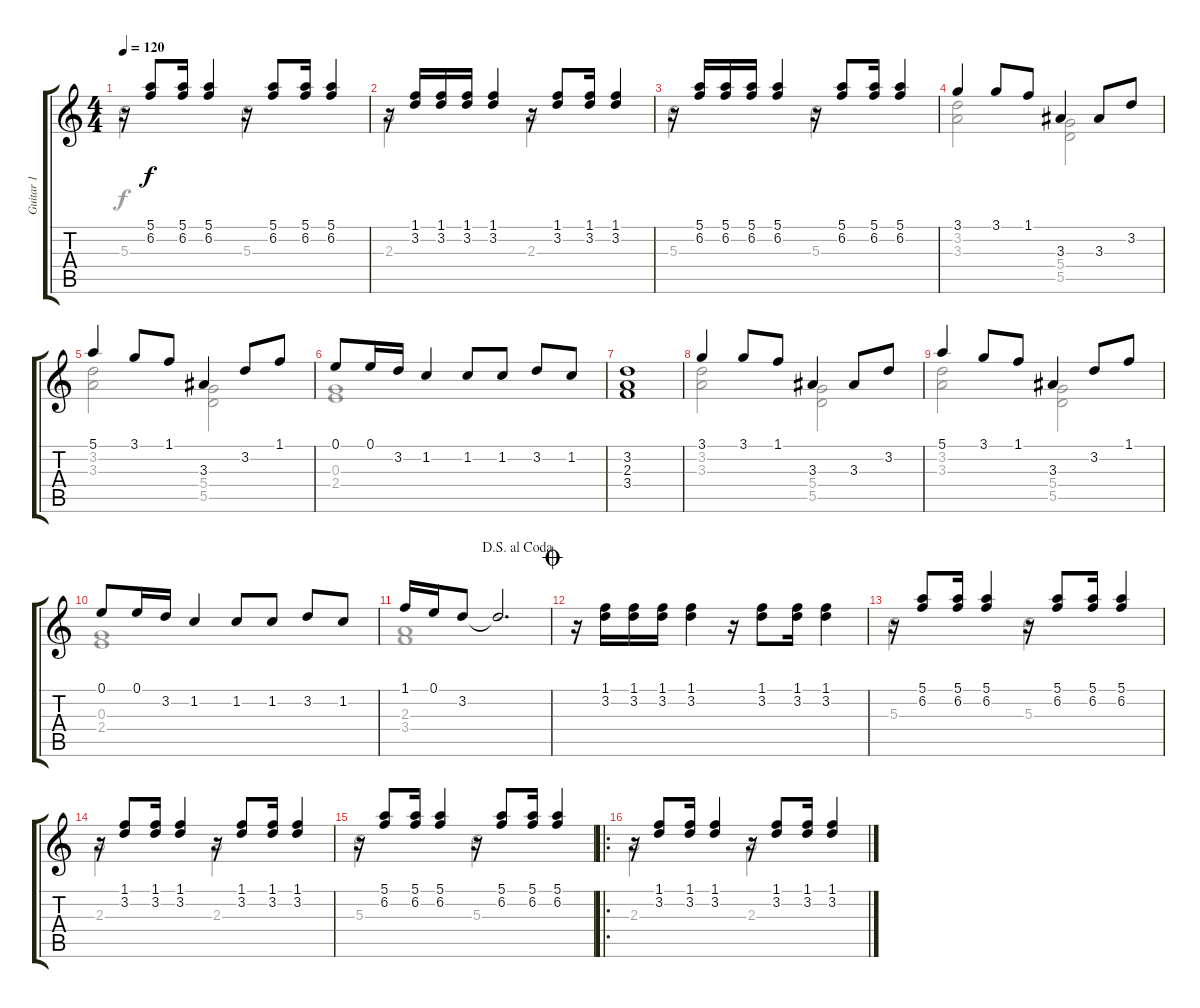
\track ("Guitar 1" "Guitar 1") {instrument acousticguitarsteel}
\staff {score tabs}
\tuning (E4 B3 G3 D3 A2 E2) {hide}
\voice
\ts (4 4)
\tempo 120
\clef g2
\ks c
r.16{dy f} (5.1 6.2).8 (5.1 6.2).16 (5.1 6.2).4 r.16 (5.1 6.2).8 (5.1 6.2).16 (5.1 6.2).4 |
r.16 (1.1 3.2).16 (1.1 3.2).16 (1.1 3.2).16 (1.1 3.2).4 r.16 (1.1 3.2).8 (1.1 3.2).16 (1.1 3.2).4 |
r.16 (5.1 6.2).16 (5.1 6.2).16 (5.1 6.2).16 (5.1 6.2).4 r.16 (5.1 6.2).8 (5.1 6.2).16 (5.1 6.2).4 |
3.1.4 3.1.8 1.1.8 3.3.4 3.3.8 3.2.8 |
5.1.4 3.1.8 1.1.8 3.3.4 3.2.8 1.1.8 |
0.1.8 0.1.16 3.2.16 1.2.4 1.2.8 1.2.8 3.2.8 1.2.8 |
(3.2 2.3 3.4).1 |
3.1.4 3.1.8 1.1.8 3.3.4 3.3.8 3.2.8 |
5.1.4 3.1.8 1.1.8 3.3.4 3.2.8 1.1.8 |
0.1.8 0.1.16 3.2.16 1.2.4 1.2.8 1.2.8 3.2.8 1.2.8 |
\jump dalsegnoalcoda
1.1.16 0.1.16 3.2.8 3.2{t}.2{d} |
\jump coda
r.16 (1.1 3.2).16 (1.1 3.2).16 (1.1 3.2).16 (1.1 3.2).4 r.16 (1.1 3.2).8 (1.1 3.2).16 (1.1 3.2).4 |
r.16 (5.1 6.2).8 (5.1 6.2).16 (5.1 6.2).4 r.16 (5.1 6.2).8 (5.1 6.2).16 (5.1 6.2).4 |
r.16 (1.1 3.2).8 (1.1 3.2).16 (1.1 3.2).4 r.16 (1.1 3.2).8 (1.1 3.2).16 (1.1 3.2).4 |
r.16 (5.1 6.2).8 (5.1 6.2).16 (5.1 6.2).4 r.16 (5.1 6.2).8 (5.1 6.2).16 (5.1 6.2).4 |
\ro
r.16 (1.1 3.2).8 (1.1 3.2).16 (1.1 3.2).4 r.16 (1.1 3.2).8 (1.1 3.2).16 (1.1 3.2).4
\voice
\clef g2
\ottava regular
\simile none
\ks c
5.3.2{dy f} 5.3.2 |
2.3.2 2.3.2 |
5.3.2 5.3.2 |
(3.2 3.3).2 (5.4 5.5).2 |
(3.2 3.3).2 (5.4 5.5).2 |
(0.3 2.4).1 |
|
(3.2 3.3).2 (5.4 5.5).2 |
(3.2 3.3).2 (5.4 5.5).2 |
(0.3 2.4).1 |
(2.3 3.4).1 |
|
5.3.2 5.3.2 |
2.3.2 2.3.2 |
5.3.2 5.3.2 |
2.3.2 2.3.2
